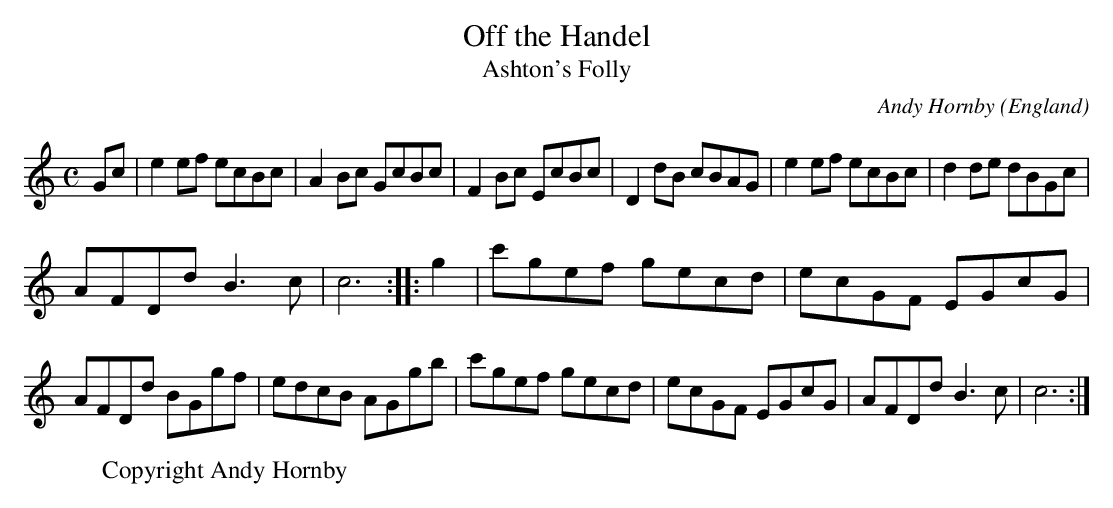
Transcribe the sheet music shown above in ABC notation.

X:1
T:Off the Handel
T:Ashton's Folly
O:England
M:C
C:Andy Hornby
K:C
Gc|\
e2ef ecBc|A2Bc GcBc|F2Bc EcBc|D2dB cBAG|\
e2ef ecBc|d2de dBGc|
AFDd B3c|c6 :|\
|:g2|\
c'gef gecd|ecGF EGcG|
AFDd BGgf|edcB AGgb|\
c'gef gecd|ecGF EGcG|AFDd B3c|c6 :|
W:Copyright Andy Hornby
